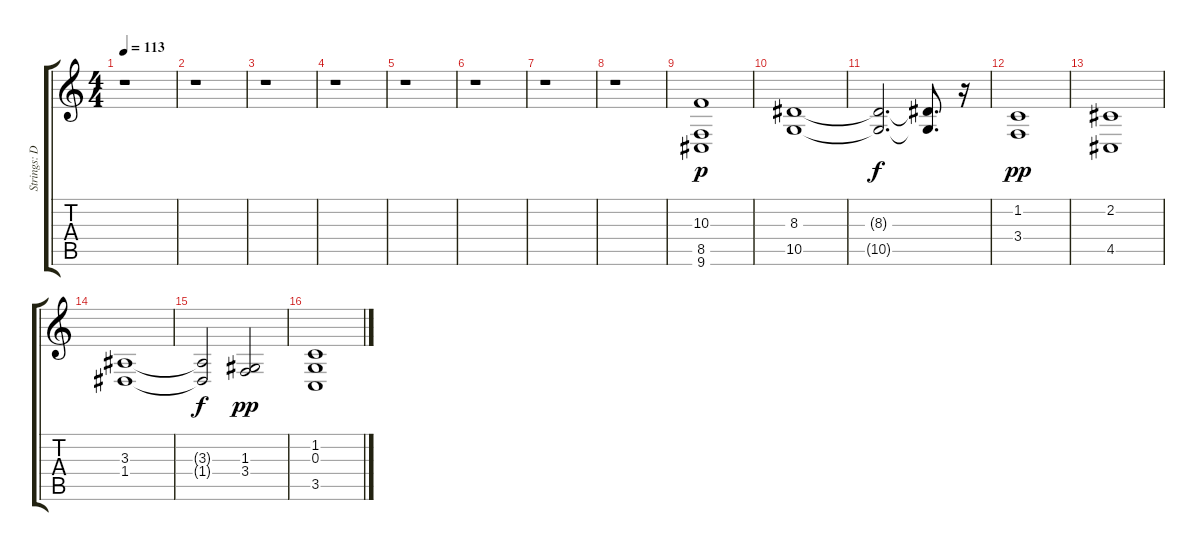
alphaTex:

\track ("Strings: Del Newman" "Strings: D") {instrument stringensemble1}
\staff {score tabs}
\tuning (E4 B3 G3 D3 A2 E2) {hide}
\ts (4 4)
\tempo 113
\clef g2
\ks c
r.1{dy p} |
r.1 |
r.1 |
r.1 |
r.1 |
r.1 |
r.1 |
r.1 |
(10.3 8.5 9.6).1{volume 16} |
(8.3 10.5).1 |
(8.3{t} 10.5{t}).2{d dy f} (8.3{t} 10.5{t}).8{d} r.16 |
(1.2 3.4).1{dy pp} |
(2.2 4.5).1 |
(3.3 1.4).1 |
(3.3{t} 1.4{t}).2{dy f} (1.3 3.4).2{dy pp} |
(1.2 0.3 3.5).1
